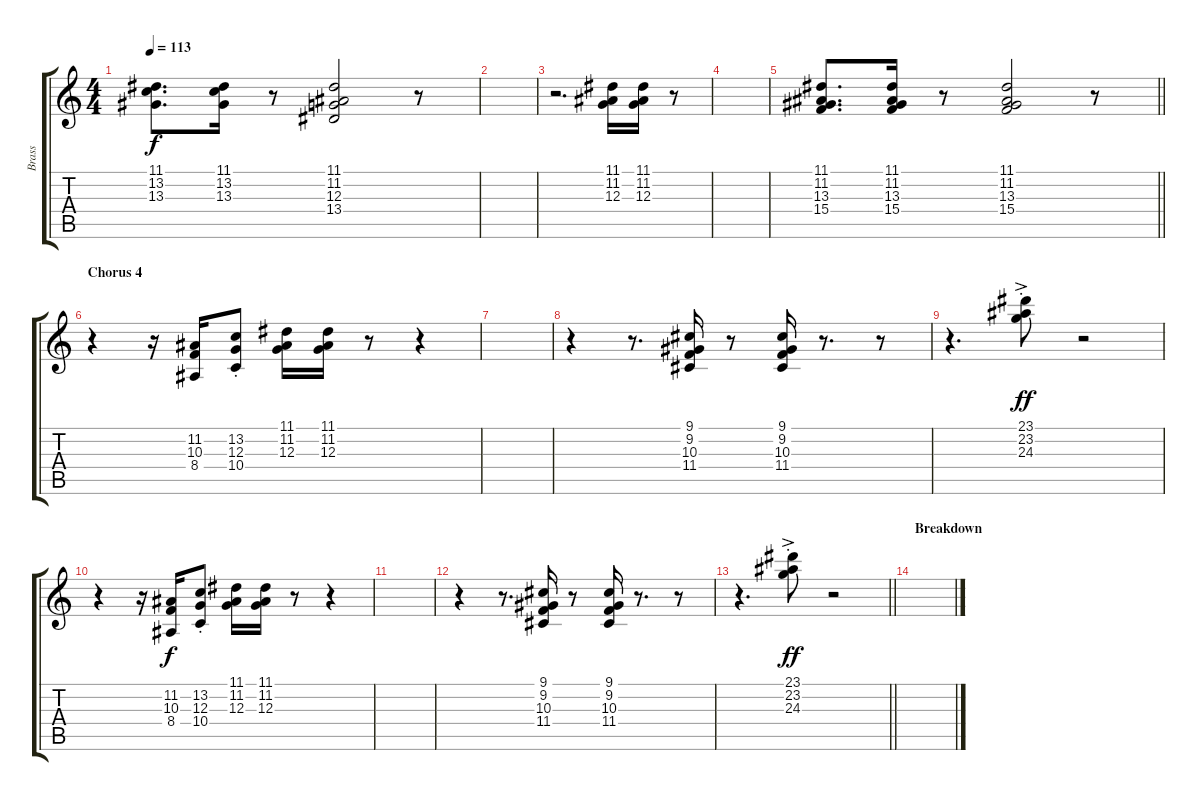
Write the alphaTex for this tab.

\track ("Brass" "Brass") {instrument brasssection}
\staff {score tabs}
\tuning (E4 B3 G3 D3 A2 E2) {hide}
\ts (4 4)
\tempo 113
\clef g2
\ks c
(11.1 13.2 13.3).8{d dy f} (11.1 13.2 13.3).16 r.8 (11.1 11.2 12.3 13.4).2 r.8 |
|
r.2{d} (11.1 11.2 12.3).16 (11.1 11.2 12.3).16 r.8 |
|
\barLineRight lightlight
(11.1 11.2 13.3 15.4).8{d} (11.1 11.2 13.3 15.4).16 r.8 (11.1 11.2 13.3 15.4).2 r.8 |
\section ("" "Chorus 4")
r.4 r.16 (11.2 10.3 8.4).16 (13.2{st} 12.3{st} 10.4{st}).8 (11.1 11.2 12.3).16 (11.1 11.2 12.3).16 r.8 r.4 |
|
r.4 r.8{d} (9.1 9.2 10.3 11.4).16 r.8 (9.1 9.2 10.3 11.4).16 r.8{d} r.8 |
r.4{d} (23.1{ac st} 23.2{st} 24.3{st}).8{dy ff} r.2 |
r.4 r.16 (11.2 10.3 8.4).16{dy f} (13.2{st} 12.3{st} 10.4{st}).8 (11.1 11.2 12.3).16 (11.1 11.2 12.3).16 r.8 r.4 |
|
r.4 r.8{d} (9.1 9.2 10.3 11.4).16 r.8 (9.1 9.2 10.3 11.4).16 r.8{d} r.8 |
\barLineRight lightlight
r.4{d} (23.1{ac st} 23.2{st} 24.3{st}).8{dy ff} r.2 |
\section ("" "Breakdown")
